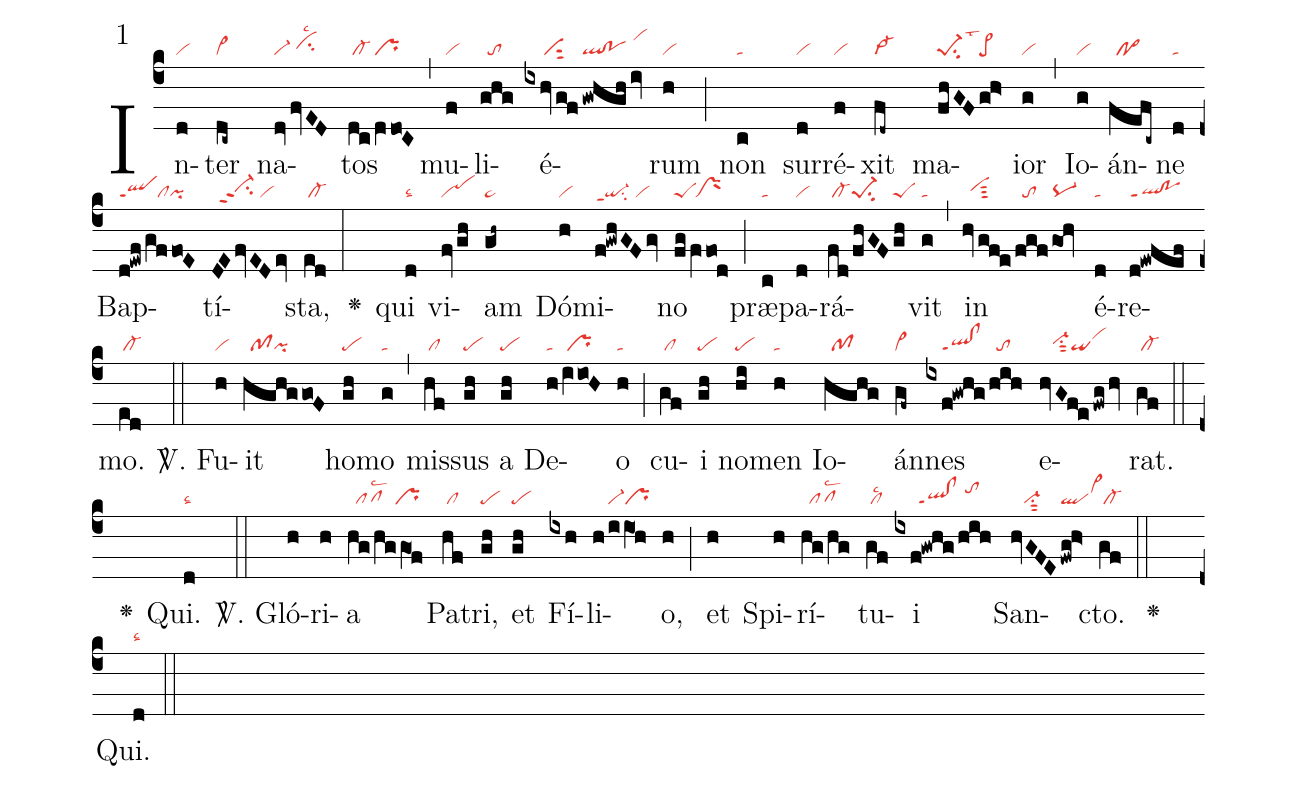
mode:1;
nabc-lines:1;
%%
(c4)In(d|vi)ter(dc~|cl~) na(dvfvED|vi-/cihhlsc2)tos(dc|/cl-|dVdo!C|pr) (,) mu(f|vi)li(ghg|//to)é(ixhvg!f|/////visut2|gwhgh/iv|ql!po/vihk)rum(h|vi) (;) non(c|ta) sur(d|vi)ré(f|vi)xit(fd~|vi->) ma(fhGF|pe-1su2lst3|gh>|pe>)ior(g|vi) (,) Io(g|vi)án(fefc~|//po>)ne(d|ta) Bap(d!ewf|qlppt1|/gffo!E|///clpi)tí(DEfvEDev|//vi-hhppt2su2/vi)sta,(ed|/cl-) (:)
<v>\greheightstar</v>()
qui(d|talsc2) vi(fvgh|vipehi)am(gh~|pe~) Dó(h|vi)mi(f!gwhGFgv|qi-ppt1su2/vi)no(fg|peS|/fVfo!d|/prM) (;) præ(c|ta)pa(d|vi)rá(fd|/cl-|/fhGF|pe-1su2|gh|peS)vit(g|ta) (,) in(hvg!f!e|//vihhsut3|/fgf|//to|/goh|pq-) é(d|ta)re(d!ewfef|ql!poppt1)mo.(ed|/cl-) (::)

<sp>V/</sp>.
Fu(h|vi)it(hghggo!F|//pfpi) ho(gh|pe)mo(g|ta) (,) mis(hf|/cl)sus(gh|pe) a(gh|pe) De(h|ta|/iVio!H|/pr)o(h|ta) (;) cu(gf|/cl)i(gh|pe) no(hi|pe)men(h|ta) Io(hghg|//pf)án(gf~|cl~)nes(ixf!gwhg|////ql!clppt1|/hih|//to) e(hvG!f!efwg/hv|///vi-hhsu1sut2qivihj)rat.(gf|/cl-) (::)

<v>\greheightstar</v>() Qui.(d|talsc2) (::)

<sp>V/</sp>.
Gló(h)ri(h)a(hg/hg/gO1f|//pflsc2/pr)
Pa(hf|/cl)tri,(gh|pe) et(gh|pe) Fí(ixh)li(h/iiO1h|////vi-pr)o,(h) (;)
et(h) Spi(h)rí(hg/hg|//pflsc2)tu(gf|/cllsc2)i(ixf!gwhg/hih|//////ql!clppt1/tohj)
San(hvGFE|///vi-su1sut2|fwg!h>|qlvi>hj)cto.(gf|/cl-) (::)

<v>\greheightstar</v>() Qui.(d|talsc2) (::)
